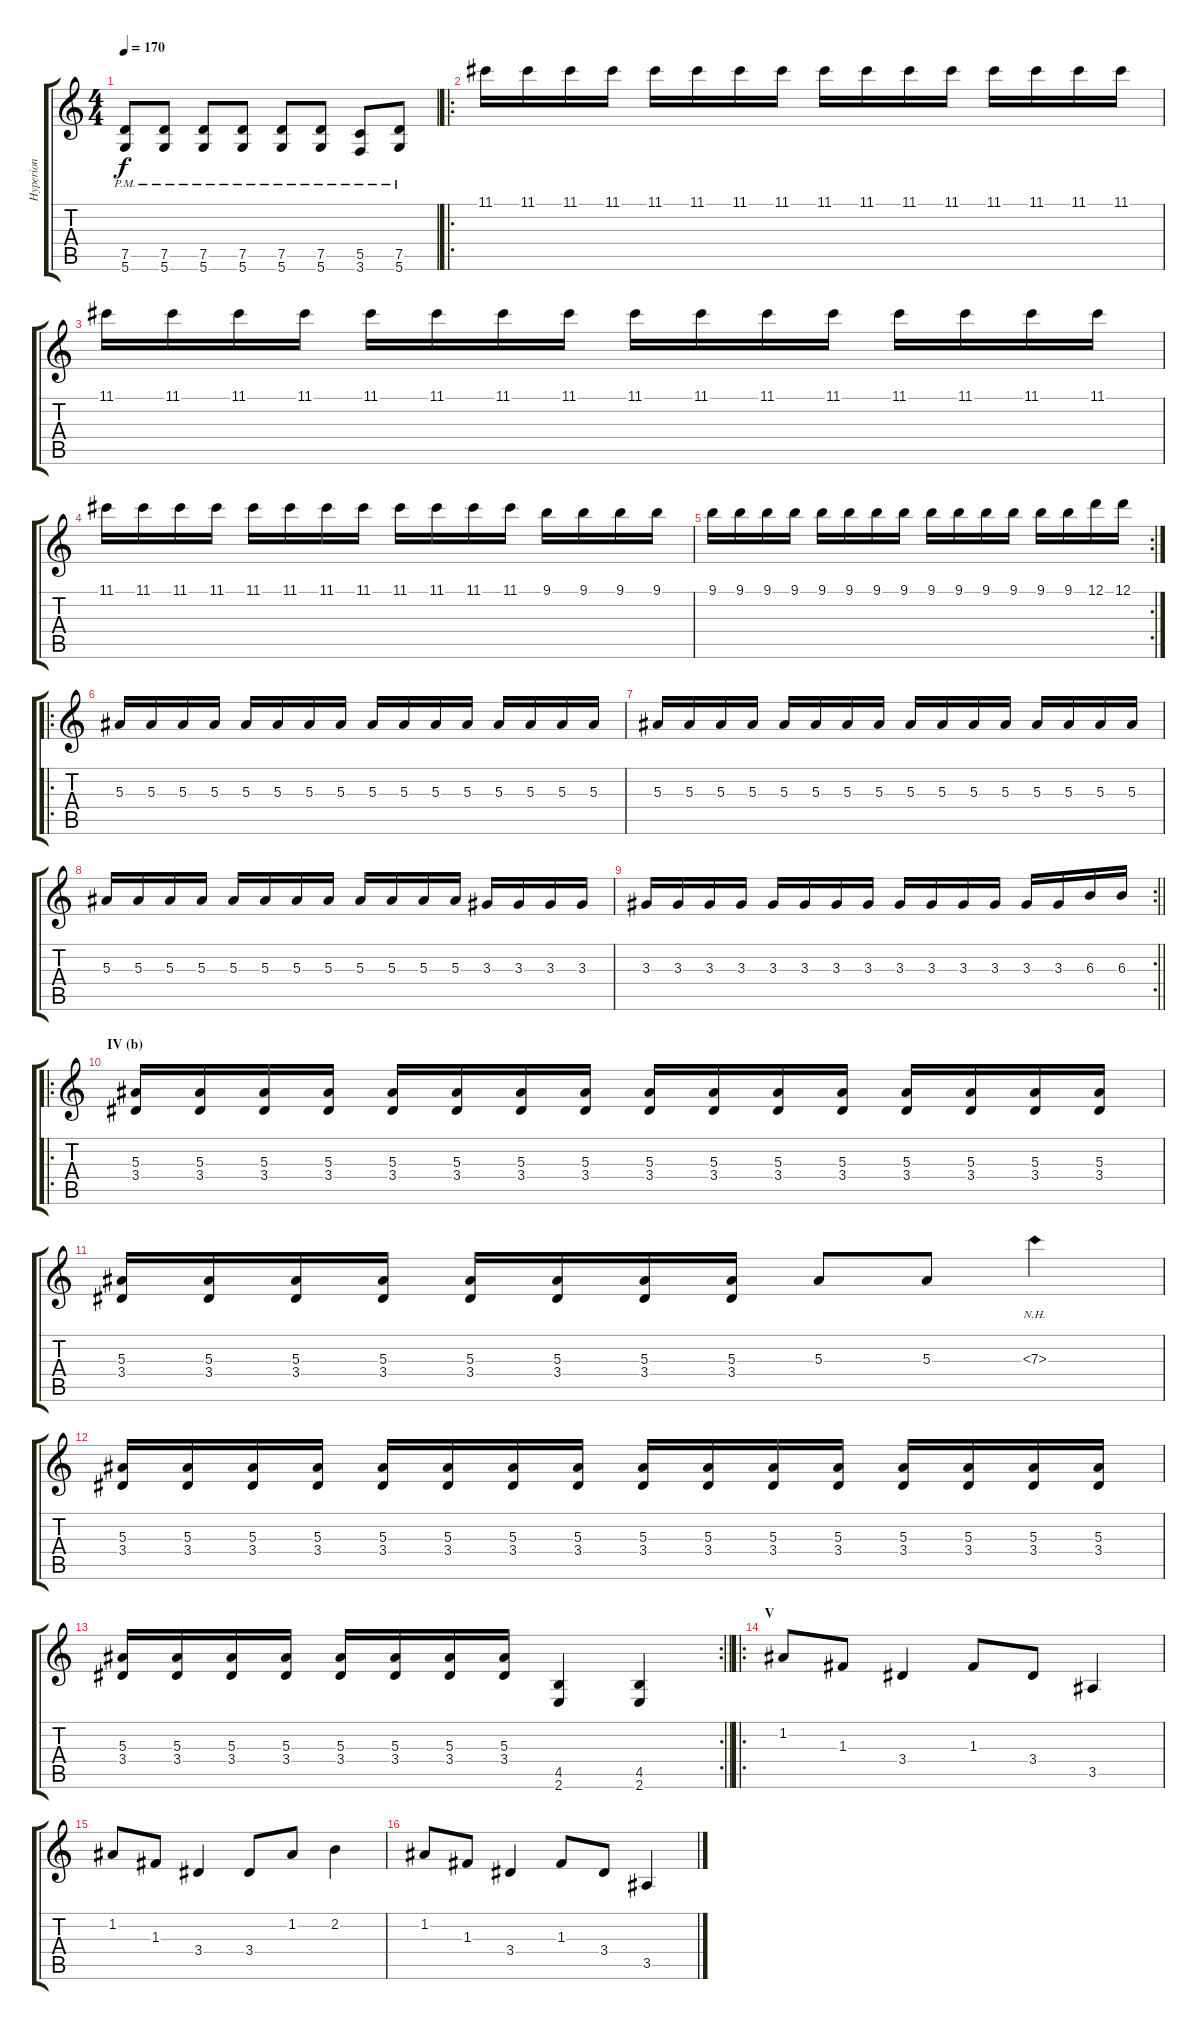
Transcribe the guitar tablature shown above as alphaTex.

\track ("Hyperion" "Hyperion") {instrument distortionguitar}
\staff {score tabs}
\tuning (D4 A3 F3 C3 G2 D2) {hide}
\ts (4 4)
\tempo 170
\clef g2
\ks c
(7.5{pm} 5.6{pm}).8{dy f} (7.5{pm} 5.6{pm}).8 (7.5{pm} 5.6{pm}).8 (7.5{pm} 5.6{pm}).8 (7.5{pm} 5.6{pm}).8 (7.5{pm} 5.6{pm}).8 (5.5{pm} 3.6{pm}).8 (7.5{pm} 5.6{pm}).8 |
\ro
11.1.16{volume 12} 11.1.16 11.1.16 11.1.16 11.1.16 11.1.16 11.1.16 11.1.16 11.1.16 11.1.16 11.1.16 11.1.16 11.1.16 11.1.16 11.1.16 11.1.16 |
11.1.16 11.1.16 11.1.16 11.1.16 11.1.16 11.1.16 11.1.16 11.1.16 11.1.16 11.1.16 11.1.16 11.1.16 11.1.16 11.1.16 11.1.16 11.1.16 |
11.1.16 11.1.16 11.1.16 11.1.16 11.1.16 11.1.16 11.1.16 11.1.16 11.1.16 11.1.16 11.1.16 11.1.16 9.1.16 9.1.16 9.1.16 9.1.16 |
\rc 2
9.1.16 9.1.16 9.1.16 9.1.16 9.1.16 9.1.16 9.1.16 9.1.16 9.1.16 9.1.16 9.1.16 9.1.16 9.1.16 9.1.16 12.1.16 12.1.16 |
\ro
5.3.16{volume 16} 5.3.16 5.3.16 5.3.16 5.3.16 5.3.16 5.3.16 5.3.16 5.3.16 5.3.16 5.3.16 5.3.16 5.3.16 5.3.16 5.3.16 5.3.16 |
5.3.16 5.3.16 5.3.16 5.3.16 5.3.16 5.3.16 5.3.16 5.3.16 5.3.16 5.3.16 5.3.16 5.3.16 5.3.16 5.3.16 5.3.16 5.3.16 |
5.3.16 5.3.16 5.3.16 5.3.16 5.3.16 5.3.16 5.3.16 5.3.16 5.3.16 5.3.16 5.3.16 5.3.16 3.3.16 3.3.16 3.3.16 3.3.16 |
\rc 2
\barLineRight lightlight
3.3.16 3.3.16 3.3.16 3.3.16 3.3.16 3.3.16 3.3.16 3.3.16 3.3.16 3.3.16 3.3.16 3.3.16 3.3.16 3.3.16 6.3.16 6.3.16 |
\ro
\section ("" "IV (b)")
(5.3 3.4).16 (5.3 3.4).16 (5.3 3.4).16 (5.3 3.4).16 (5.3 3.4).16 (5.3 3.4).16 (5.3 3.4).16 (5.3 3.4).16 (5.3 3.4).16 (5.3 3.4).16 (5.3 3.4).16 (5.3 3.4).16 (5.3 3.4).16 (5.3 3.4).16 (5.3 3.4).16 (5.3 3.4).16 |
(5.3 3.4).16 (5.3 3.4).16 (5.3 3.4).16 (5.3 3.4).16 (5.3 3.4).16 (5.3 3.4).16 (5.3 3.4).16 (5.3 3.4).16 5.3.8 5.3.8 7.3{nh}.4 |
(5.3 3.4).16 (5.3 3.4).16 (5.3 3.4).16 (5.3 3.4).16 (5.3 3.4).16 (5.3 3.4).16 (5.3 3.4).16 (5.3 3.4).16 (5.3 3.4).16 (5.3 3.4).16 (5.3 3.4).16 (5.3 3.4).16 (5.3 3.4).16 (5.3 3.4).16 (5.3 3.4).16 (5.3 3.4).16 |
\rc 2
\barLineRight lightlight
(5.3 3.4).16 (5.3 3.4).16 (5.3 3.4).16 (5.3 3.4).16 (5.3 3.4).16 (5.3 3.4).16 (5.3 3.4).16 (5.3 3.4).16 (4.5 2.6).4 (4.5 2.6).4 |
\ro
\section ("" "V")
1.2.8{volume 14} 1.3.8 3.4.4 1.3.8 3.4.8 3.5.4 |
1.2.8 1.3.8 3.4.4 3.4.8 1.2.8 2.2.4 |
1.2.8 1.3.8 3.4.4 1.3.8 3.4.8 3.5.4
